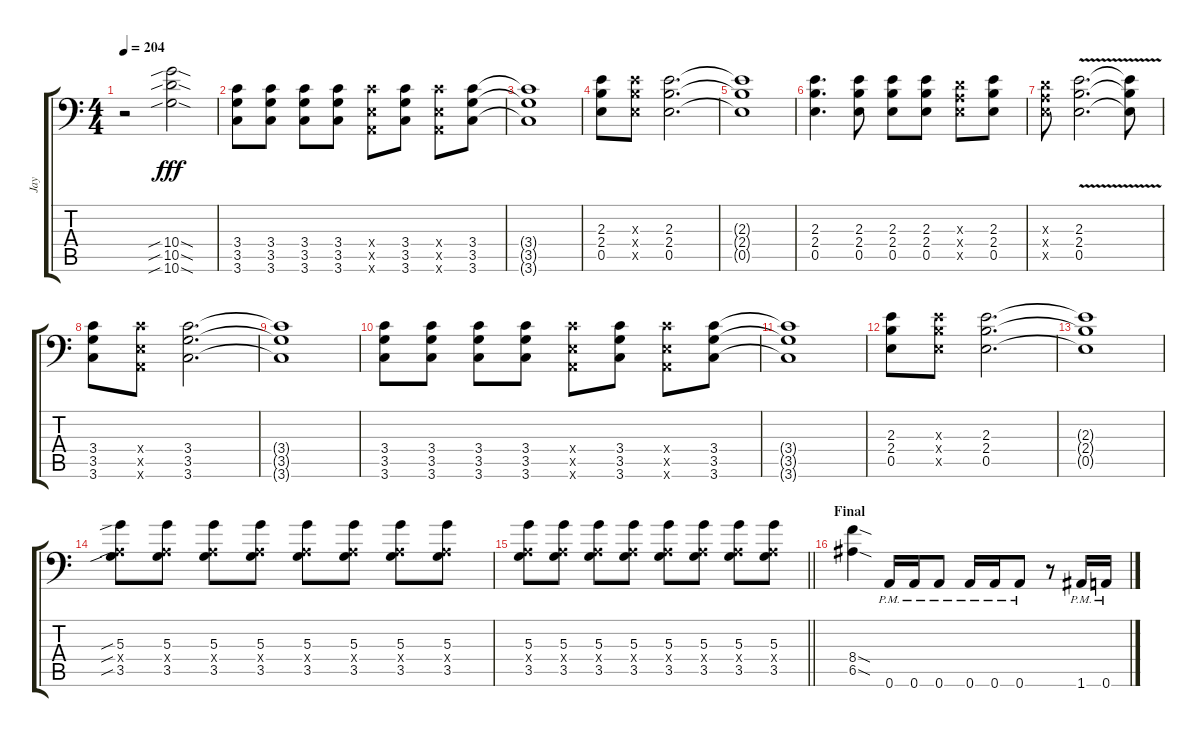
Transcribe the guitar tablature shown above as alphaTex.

\track ("Jay" "Jay") {instrument distortionguitar}
\staff {score tabs}
\tuning (B3 Gb3 D3 A2 E2 A1) {hide}
\ts (4 4)
\tempo 204
\clef f4
\ks c
r.2{dy fff} (10.4{sib sod} 10.5{sib sod} 10.6{sib sod}).2 |
(3.4 3.5 3.6).8 (3.4 3.5 3.6).8 (3.4 3.5 3.6).8 (3.4 3.5 3.6).8 (3.4{x} 0.5{x} 0.6{x}).8 (3.4 3.5 3.6).8 (3.4{x} 0.5{x} 0.6{x}).8 (3.4 3.5 3.6).8 |
(3.4{t} 3.5{t} 3.6{t}).1 |
(2.3 2.4 0.5).8 (2.3{x} 2.4{x} 0.5{x}).8 (2.3 2.4 0.5).2{d} |
(2.3{t} 2.4{t} 0.5{t}).1 |
(2.3 2.4 0.5).4{d} (2.3 2.4 0.5).8 (2.3 2.4 0.5).8 (2.3 2.4 0.5).8 (0.3{x} 0.4{x} 0.5{x}).8 (2.3 2.4 0.5).8 |
(0.3{x} 0.4{x} 0.5{x}).8 (2.3{v} 2.4 0.5).2{d} (2.3{t} 2.4{t} 0.5{t}).8 |
(3.4 3.5 3.6).8 (3.4{x} 0.5{x} 0.6{x}).8 (3.4 3.5 3.6).2{d} |
(3.4{t} 3.5{t} 3.6{t}).1 |
(3.4 3.5 3.6).8 (3.4 3.5 3.6).8 (3.4 3.5 3.6).8 (3.4 3.5 3.6).8 (3.4{x} 0.5{x} 0.6{x}).8 (3.4 3.5 3.6).8 (3.4{x} 0.5{x} 0.6{x}).8 (3.4 3.5 3.6).8 |
(3.4{t} 3.5{t} 3.6{t}).1 |
(2.3 2.4 0.5).8 (2.3{x} 2.4{x} 0.5{x}).8 (2.3 2.4 0.5).2{d} |
(2.3{t} 2.4{t} 0.5{t}).1 |
(5.3{sib} 0.4{sib x} 3.5{sib}).8 (5.3 0.4{x} 3.5).8 (5.3 0.4{x} 3.5).8 (5.3 0.4{x} 3.5).8 (5.3 0.4{x} 3.5).8 (5.3 0.4{x} 3.5).8 (5.3 0.4{x} 3.5).8 (5.3 0.4{x} 3.5).8 |
\barLineRight lightlight
(5.3 0.4{x} 3.5).8 (5.3 0.4{x} 3.5).8 (5.3 0.4{x} 3.5).8 (5.3 0.4{x} 3.5).8 (5.3 0.4{x} 3.5).8 (5.3 0.4{x} 3.5).8 (5.3 0.4{x} 3.5).8 (5.3 0.4{x} 3.5).8 |
\section ("" "Final")
(8.4{sod} 6.5{sod}).4 0.6{pm}.16 0.6{pm}.16 0.6{pm}.8 0.6{pm}.16 0.6{pm}.16 0.6{pm}.8 r.8 1.6{pm}.16 0.6{pm}.16
